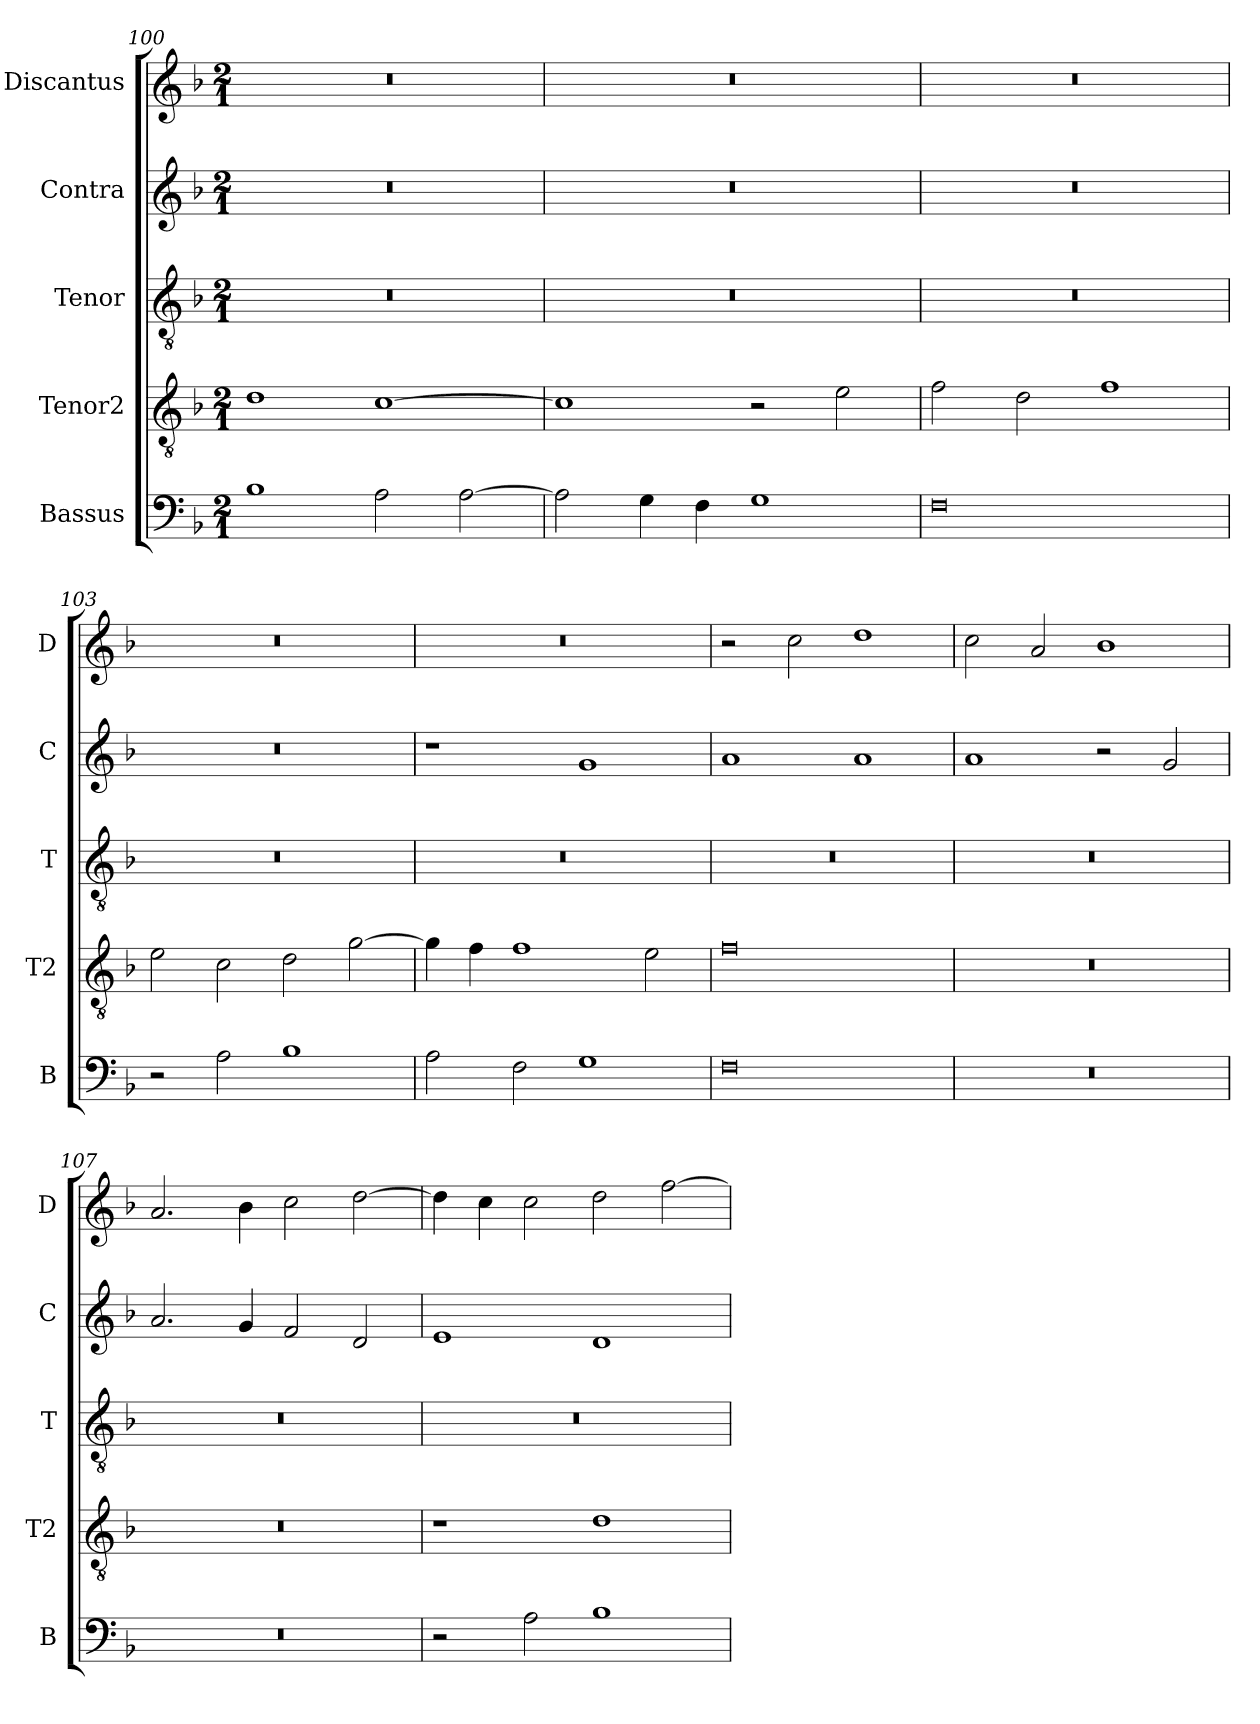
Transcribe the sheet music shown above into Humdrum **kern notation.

**kern	**kern	**kern	**kern	**kern
*part5	*part4	*part3	*part2	*part1
*staff5	*staff4	*staff3	*staff2	*staff1
*I"Bassus	*I"Tenor2	*I"Tenor	*I"Contra	*I"Discantus
*I'B	*I'T2	*I'T	*I'C	*I'D
*clefF4	*clefGv2	*clefGv2	*clefG2	*clefG2
*k[b-]	*k[b-]	*k[b-]	*k[b-]	*k[b-]
*M2/1	*M2/1	*M2/1	*M2/1	*M2/1
=100	=100	=100	=100	=100
1B-	1d	0r	0r	0r
2A\	[1c	.	.	.
[2A\	.	.	.	.
=101	=101	=101	=101	=101
2A\]	1c]	0r	0r	0r
4G\	.	.	.	.
4F\	.	.	.	.
1G	2r	.	.	.
.	2e\	.	.	.
=102	=102	=102	=102	=102
0F	2f\	0r	0r	0r
.	2d\	.	.	.
.	1f	.	.	.
=103	=103	=103	=103	=103
2r	2e\	0r	0r	0r
2A\	2c\	.	.	.
1B-	2d\	.	.	.
.	[2g\	.	.	.
=104	=104	=104	=104	=104
2A\	4g\]	0r	1r	0r
.	4f\	.	.	.
2F\	1f	.	.	.
1G	.	.	1g	.
.	2e\	.	.	.
=105	=105	=105	=105	=105
0F	0f	0r	1a	2r
.	.	.	.	2cc\
.	.	.	1a	1dd
=106	=106	=106	=106	=106
0r	0r	0r	1a	2cc\
.	.	.	.	2a/
.	.	.	2r	1b-
.	.	.	2g/	.
=107	=107	=107	=107	=107
0r	0r	0r	2.a/	2.a/
.	.	.	4g/	4b-\
.	.	.	2f/	2cc\
.	.	.	2d/	[2dd\
=108	=108	=108	=108	=108
2r	1r	0r	1e	4dd\]
.	.	.	.	4cc\
2A\	.	.	.	2cc\
1B-	1d	.	1d	2dd\
.	.	.	.	[2ff\
=	=	=	=	=
*-	*-	*-	*-	*-
